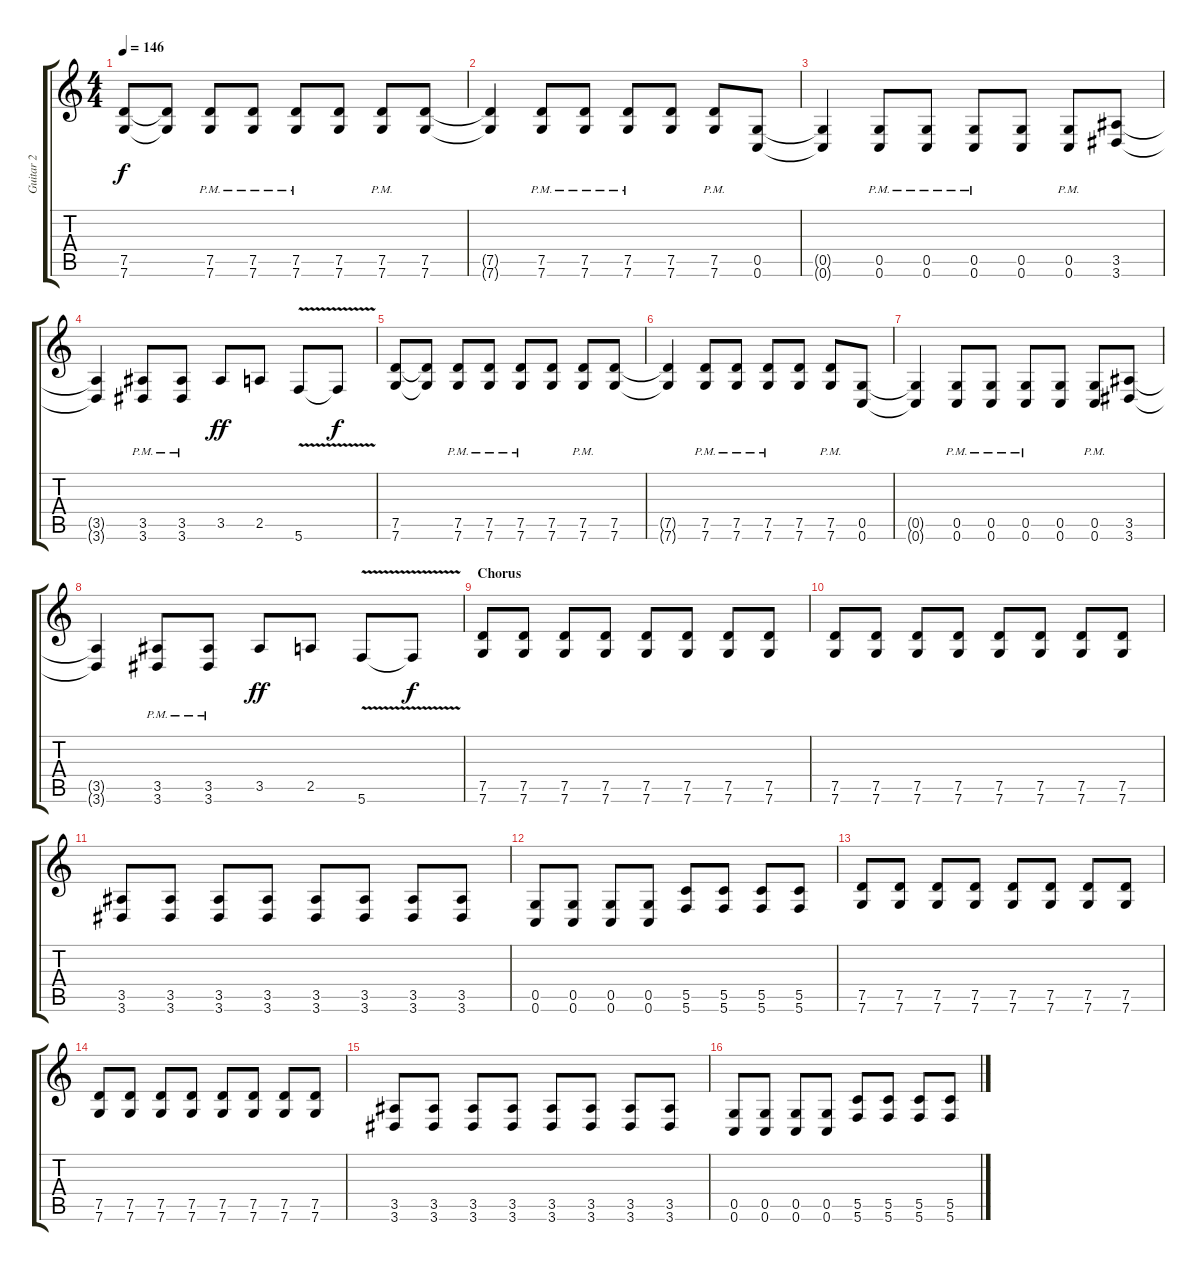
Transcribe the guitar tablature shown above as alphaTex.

\track ("Guitar 2" "Guitar 2") {instrument overdrivenguitar}
\staff {score tabs}
\tuning (D4 A3 F3 C3 G2 C2) {hide}
\ts (4 4)
\tempo 146
\clef g2
\ks c
(7.5 7.6).8{dy f} (7.5{t} 7.6{t}).8 (7.5{pm} 7.6{pm}).8 (7.5{pm} 7.6{pm}).8 (7.5{pm} 7.6{pm}).8 (7.5 7.6).8 (7.5{pm} 7.6{pm}).8 (7.5 7.6).8 |
(7.5{t} 7.6{t}).4 (7.5{pm} 7.6{pm}).8 (7.5{pm} 7.6{pm}).8 (7.5{pm} 7.6{pm}).8 (7.5 7.6).8 (7.5{pm} 7.6{pm}).8 (0.5 0.6).8 |
(0.5{t} 0.6{t}).4 (0.5{pm} 0.6{pm}).8 (0.5{pm} 0.6{pm}).8 (0.5{pm} 0.6{pm}).8 (0.5 0.6).8 (0.5{pm} 0.6{pm}).8 (3.5 3.6).8 |
(3.5{t} 3.6{t}).4 (3.5{pm} 3.6{pm}).8 (3.5{pm} 3.6{pm}).8 3.5.8{dy ff} 2.5.8 5.6{v}.8 5.6{t}.8{dy f} |
(7.5 7.6).8 (7.5{t} 7.6{t}).8 (7.5{pm} 7.6{pm}).8 (7.5{pm} 7.6{pm}).8 (7.5{pm} 7.6{pm}).8 (7.5 7.6).8 (7.5{pm} 7.6{pm}).8 (7.5 7.6).8 |
(7.5{t} 7.6{t}).4 (7.5{pm} 7.6{pm}).8 (7.5{pm} 7.6{pm}).8 (7.5{pm} 7.6{pm}).8 (7.5 7.6).8 (7.5{pm} 7.6{pm}).8 (0.5 0.6).8 |
(0.5{t} 0.6{t}).4 (0.5{pm} 0.6{pm}).8 (0.5{pm} 0.6{pm}).8 (0.5{pm} 0.6{pm}).8 (0.5 0.6).8 (0.5{pm} 0.6{pm}).8 (3.5 3.6).8 |
(3.5{t} 3.6{t}).4 (3.5{pm} 3.6{pm}).8 (3.5{pm} 3.6{pm}).8 3.5.8{dy ff} 2.5.8 5.6{v}.8 5.6{t}.8{dy f} |
\section ("" "Chorus")
(7.5 7.6).8 (7.5 7.6).8 (7.5 7.6).8 (7.5 7.6).8 (7.5 7.6).8 (7.5 7.6).8 (7.5 7.6).8 (7.5 7.6).8 |
(7.5 7.6).8 (7.5 7.6).8 (7.5 7.6).8 (7.5 7.6).8 (7.5 7.6).8 (7.5 7.6).8 (7.5 7.6).8 (7.5 7.6).8 |
(3.5 3.6).8 (3.5 3.6).8 (3.5 3.6).8 (3.5 3.6).8 (3.5 3.6).8 (3.5 3.6).8 (3.5 3.6).8 (3.5 3.6).8 |
(0.5 0.6).8 (0.5 0.6).8 (0.5 0.6).8 (0.5 0.6).8 (5.5 5.6).8 (5.5 5.6).8 (5.5 5.6).8 (5.5 5.6).8 |
(7.5 7.6).8 (7.5 7.6).8 (7.5 7.6).8 (7.5 7.6).8 (7.5 7.6).8 (7.5 7.6).8 (7.5 7.6).8 (7.5 7.6).8 |
(7.5 7.6).8 (7.5 7.6).8 (7.5 7.6).8 (7.5 7.6).8 (7.5 7.6).8 (7.5 7.6).8 (7.5 7.6).8 (7.5 7.6).8 |
(3.5 3.6).8 (3.5 3.6).8 (3.5 3.6).8 (3.5 3.6).8 (3.5 3.6).8 (3.5 3.6).8 (3.5 3.6).8 (3.5 3.6).8 |
(0.5 0.6).8 (0.5 0.6).8 (0.5 0.6).8 (0.5 0.6).8 (5.5 5.6).8 (5.5 5.6).8 (5.5 5.6).8 (5.5 5.6).8
